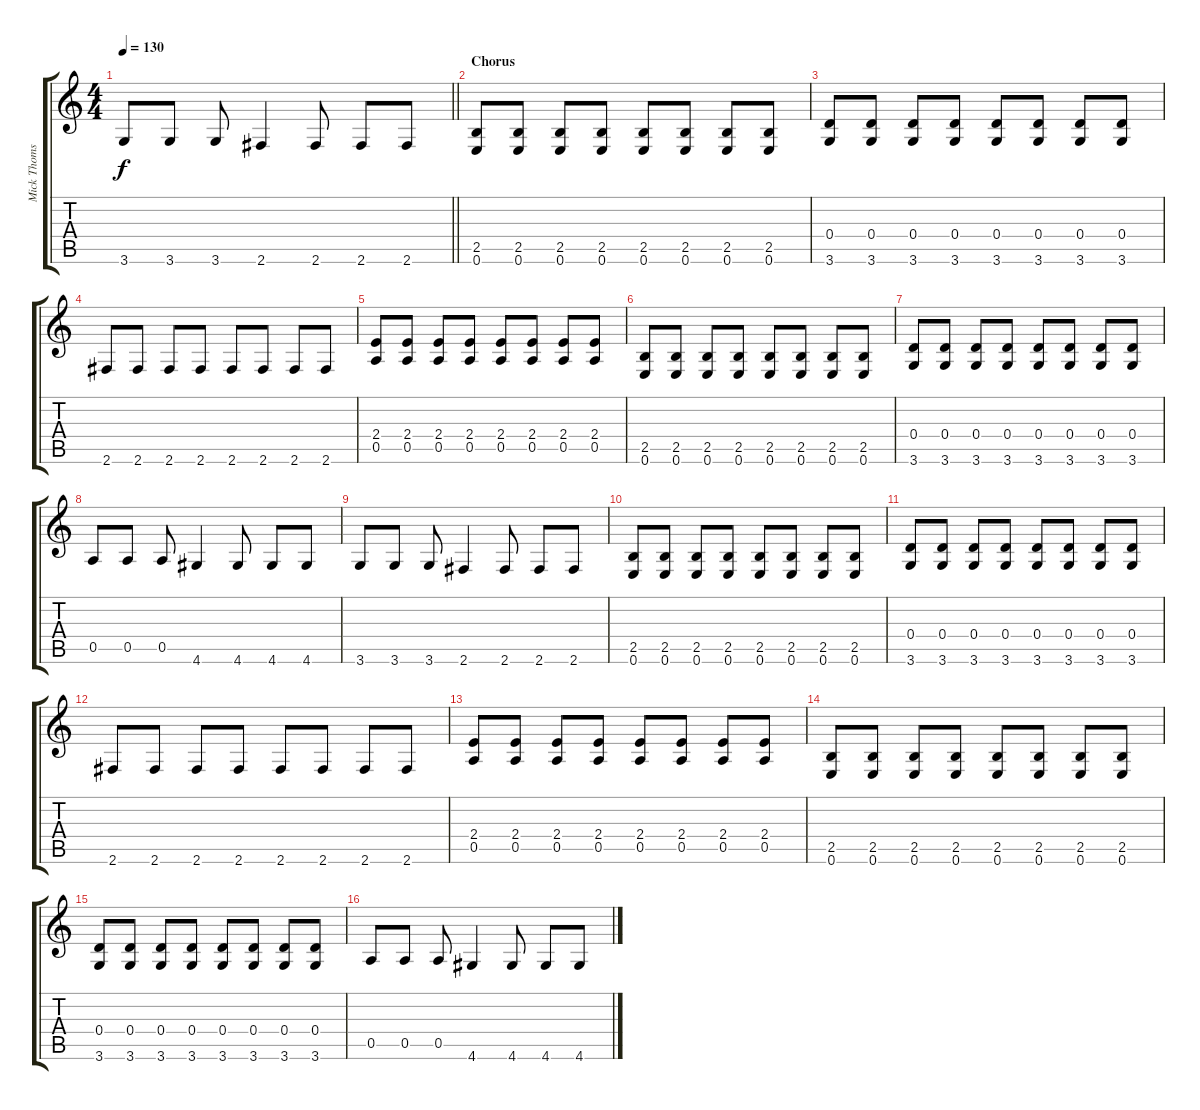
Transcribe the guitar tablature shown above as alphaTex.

\track ("Mick Thomson" "Mick Thoms") {instrument overdrivenguitar}
\staff {score tabs}
\tuning (E4 B3 G3 D3 A2 E2) {hide}
\ts (4 4)
\tempo 130
\clef g2
\barLineRight lightlight
\ks c
3.6.8{dy f} 3.6.8 3.6.8 2.6.4 2.6.8 2.6.8 2.6.8 |
\section ("" "Chorus")
(2.5 0.6).8 (2.5 0.6).8 (2.5 0.6).8 (2.5 0.6).8 (2.5 0.6).8 (2.5 0.6).8 (2.5 0.6).8 (2.5 0.6).8 |
(0.4 3.6).8 (0.4 3.6).8 (0.4 3.6).8 (0.4 3.6).8 (0.4 3.6).8 (0.4 3.6).8 (0.4 3.6).8 (0.4 3.6).8 |
2.6.8 2.6.8 2.6.8 2.6.8 2.6.8 2.6.8 2.6.8 2.6.8 |
(2.4 0.5).8 (2.4 0.5).8 (2.4 0.5).8 (2.4 0.5).8 (2.4 0.5).8 (2.4 0.5).8 (2.4 0.5).8 (2.4 0.5).8 |
(2.5 0.6).8 (2.5 0.6).8 (2.5 0.6).8 (2.5 0.6).8 (2.5 0.6).8 (2.5 0.6).8 (2.5 0.6).8 (2.5 0.6).8 |
(0.4 3.6).8 (0.4 3.6).8 (0.4 3.6).8 (0.4 3.6).8 (0.4 3.6).8 (0.4 3.6).8 (0.4 3.6).8 (0.4 3.6).8 |
0.5.8{instrument overdrivenguitar} 0.5.8 0.5.8 4.6.4 4.6.8 4.6.8 4.6.8 |
3.6.8 3.6.8 3.6.8 2.6.4 2.6.8 2.6.8 2.6.8 |
(2.5 0.6).8 (2.5 0.6).8 (2.5 0.6).8 (2.5 0.6).8 (2.5 0.6).8 (2.5 0.6).8 (2.5 0.6).8 (2.5 0.6).8 |
(0.4 3.6).8 (0.4 3.6).8 (0.4 3.6).8 (0.4 3.6).8 (0.4 3.6).8 (0.4 3.6).8 (0.4 3.6).8 (0.4 3.6).8 |
2.6.8 2.6.8 2.6.8 2.6.8 2.6.8 2.6.8 2.6.8 2.6.8 |
(2.4 0.5).8 (2.4 0.5).8 (2.4 0.5).8 (2.4 0.5).8 (2.4 0.5).8 (2.4 0.5).8 (2.4 0.5).8 (2.4 0.5).8 |
(2.5 0.6).8 (2.5 0.6).8 (2.5 0.6).8 (2.5 0.6).8 (2.5 0.6).8 (2.5 0.6).8 (2.5 0.6).8 (2.5 0.6).8 |
(0.4 3.6).8 (0.4 3.6).8 (0.4 3.6).8 (0.4 3.6).8 (0.4 3.6).8 (0.4 3.6).8 (0.4 3.6).8 (0.4 3.6).8 |
0.5.8{instrument overdrivenguitar} 0.5.8 0.5.8 4.6.4 4.6.8 4.6.8 4.6.8
